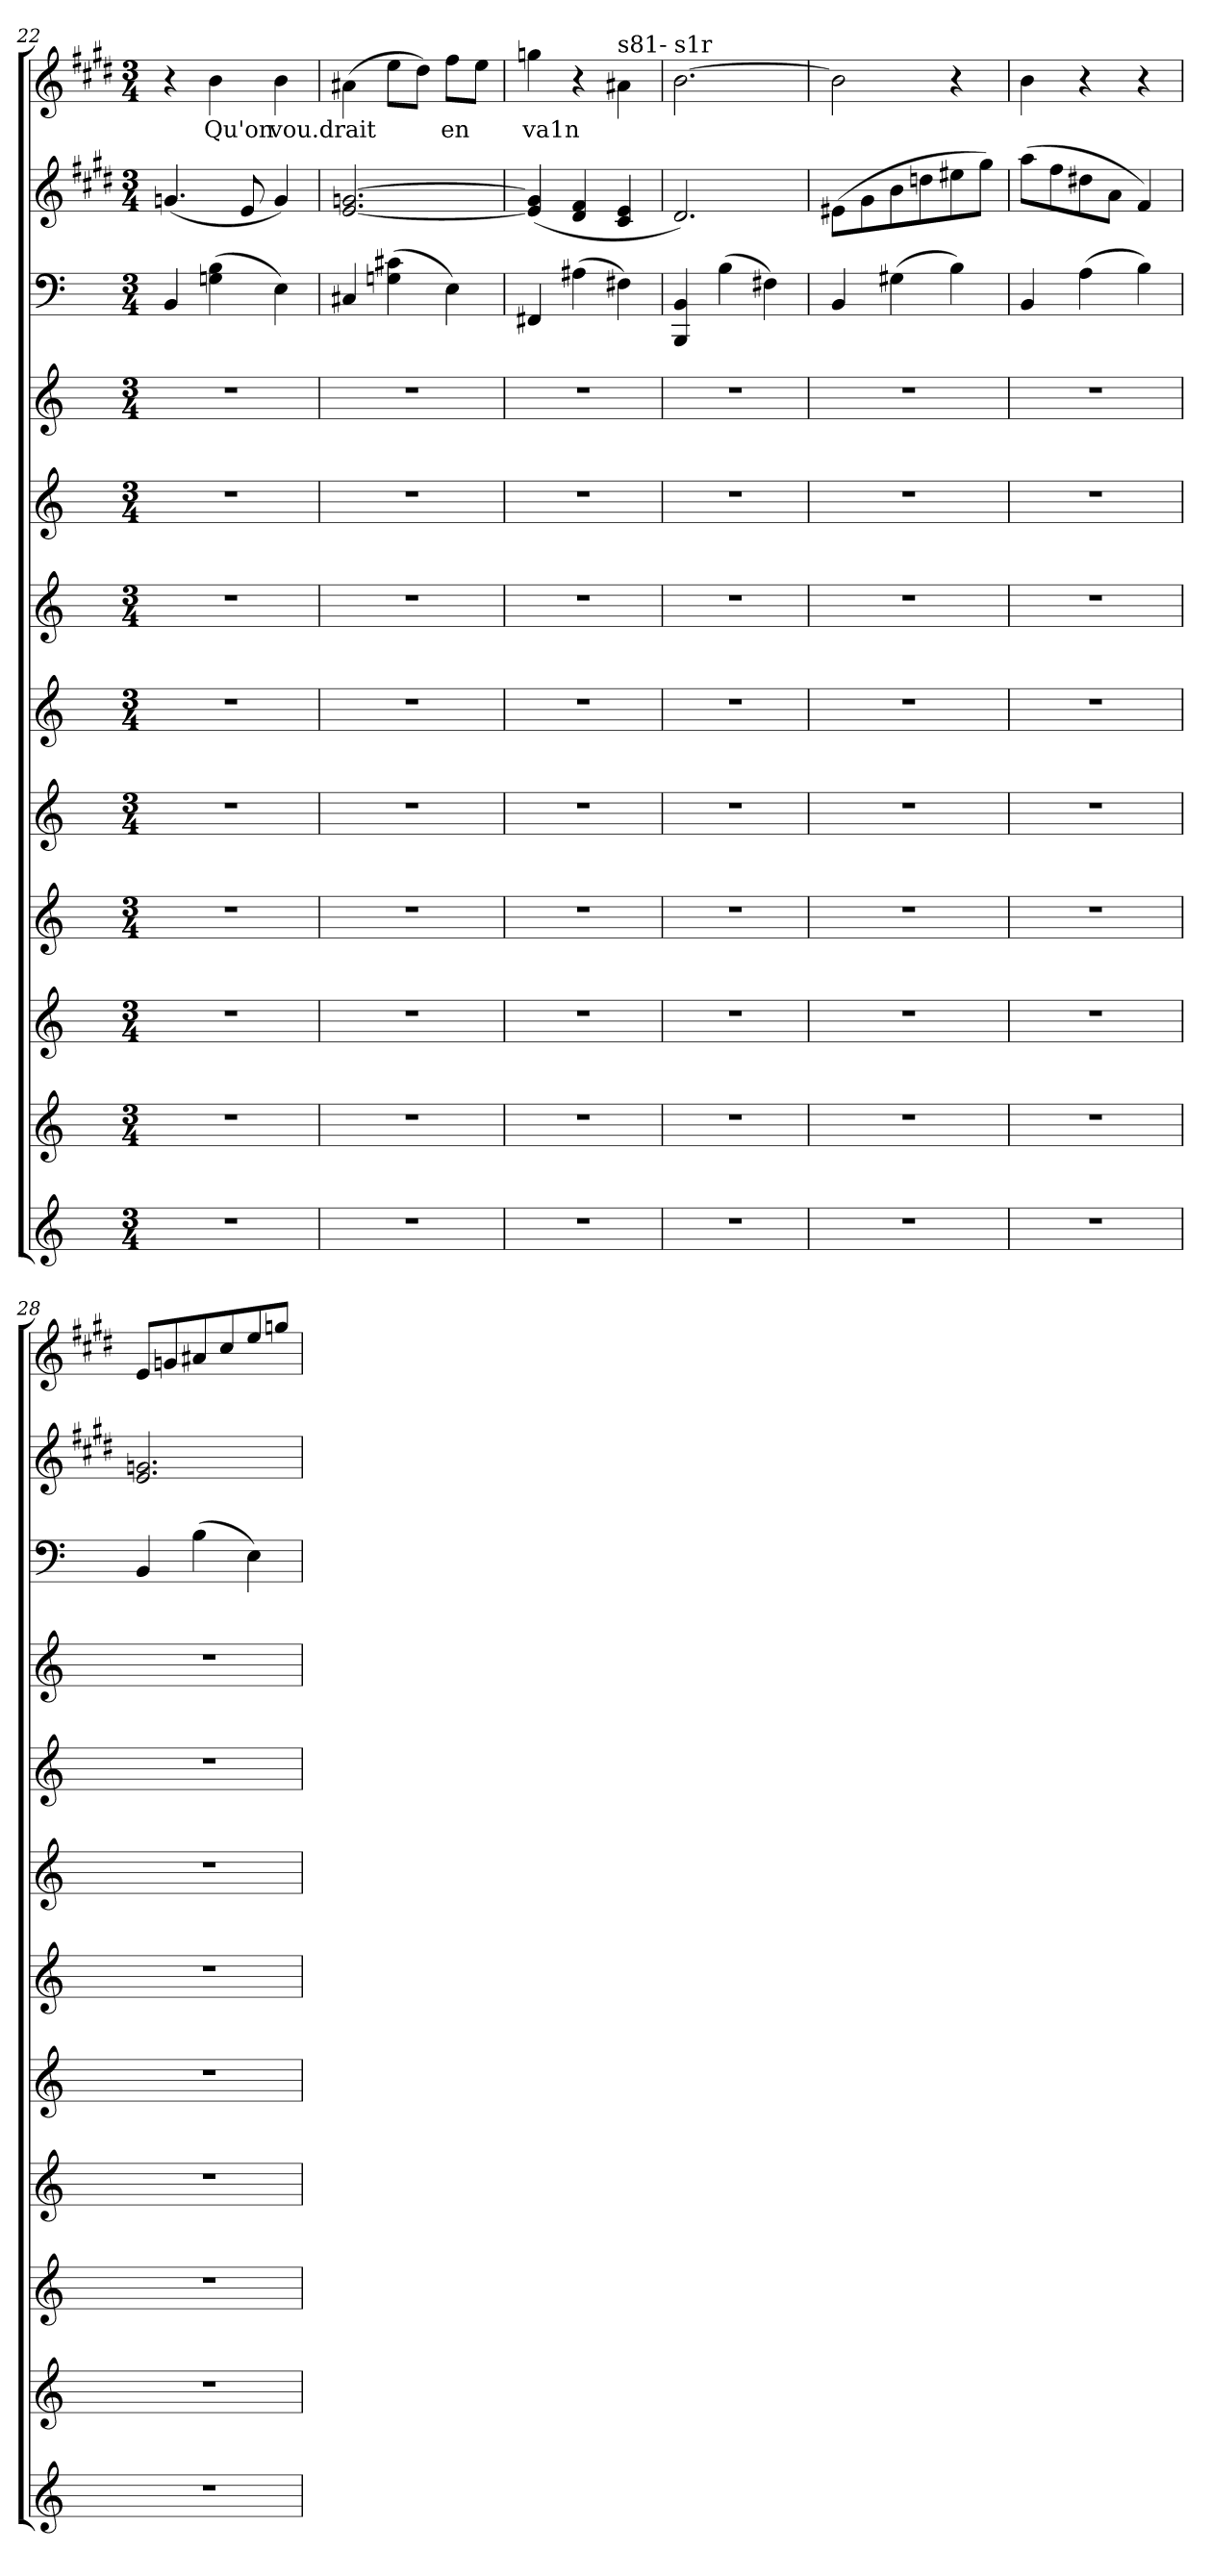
**kern	**kern	**kern	**kern	**kern	**kern	**kern	**kern	**kern	**kern	**kern	**kern	**text	**dynam
*part12	*part11	*part10	*part9	*part8	*part7	*part6	*part5	*part4	*part3	*part2	*part1	*part1	*part1
*staff12	*staff11	*staff10	*staff9	*staff8	*staff7	*staff6	*staff5	*staff4	*staff3	*staff2	*staff1	*staff1	*staff1
*clefG2	*clefG2	*clefG2	*clefG2	*clefG2	*clefG2	*clefG2	*clefG2	*clefG2	*clefF4	*clefG2	*clefG2	*	*
*k[]	*k[]	*k[]	*k[]	*k[]	*k[]	*k[]	*k[]	*k[]	*k[]	*k[f#c#g#d#]	*k[f#c#g#d#]	*	*
*C:	*C:	*C:	*C:	*C:	*C:	*C:	*C:	*C:	*C:	*E:	*E:	*	*
*M3/4	*M3/4	*M3/4	*M3/4	*M3/4	*M3/4	*M3/4	*M3/4	*M3/4	*M3/4	*M3/4	*M3/4	*	*
=22	=22	=22	=22	=22	=22	=22	=22	=22	=22	=22	=22	=22	=22
2.r	2.r	2.r	2.r	2.r	2.r	2.r	2.r	2.r	4BB/	(4.gn/	4r	.	.
.	.	.	.	.	.	.	.	.	(4Gn\ 4B\	.	4b\	Qu'on	.
.	.	.	.	.	.	.	.	.	.	8e/	.	.	.
.	.	.	.	.	.	.	.	.	4E\)	4g/)	4b\	vou.drait	.
=23	=23	=23	=23	=23	=23	=23	=23	=23	=23	=23	=23	=23	=23
2.r	2.r	2.r	2.r	2.r	2.r	2.r	2.r	2.r	4C#/	[2.e/ [2.gn/	(4a#X\	.	.
.	.	.	.	.	.	.	.	.	(4Gn\ 4c#\	.	8ee\L	.	.
.	.	.	.	.	.	.	.	.	.	.	8dd#\J)	.	.
.	.	.	.	.	.	.	.	.	4E\)	.	8ff#\L	en	.
.	.	.	.	.	.	.	.	.	.	.	8ee\J	.	.
=24	=24	=24	=24	=24	=24	=24	=24	=24	=24	=24	=24	=24	=24
2.r	2.r	2.r	2.r	2.r	2.r	2.r	2.r	2.r	4FF#/	(4e]/ 4g]/	4ggn\	va1n	.
.	.	.	.	.	.	.	.	.	(4A#X\	4d#/ 4f#/	4r	.	.
!	!	!	!	!	!	!	!	!	!	!	!LO:TX:t=s81-	!	!
.	.	.	.	.	.	.	.	.	4F#\)	4c#/ 4e/	4a#X\	.	.
=25	=25	=25	=25	=25	=25	=25	=25	=25	=25	=25	=25	=25	=25
!	!	!	!	!	!	!	!	!	!	!	!LO:TX:t=s1r	!	!
2.r	2.r	2.r	2.r	2.r	2.r	2.r	2.r	2.r	4BBB/ 4BB/	2.d#/)	[2.b\	.	.
.	.	.	.	.	.	.	.	.	(4B\	.	.	.	.
.	.	.	.	.	.	.	.	.	4F#\)	.	.	.	.
=26	=26	=26	=26	=26	=26	=26	=26	=26	=26	=26	=26	=26	=26
2.r	2.r	2.r	2.r	2.r	2.r	2.r	2.r	2.r	4BB/	(8e#X\L	2b\]	.	.
.	.	.	.	.	.	.	.	.	.	8g#\	.	.	.
.	.	.	.	.	.	.	.	.	(4G#\	8b\	.	.	.
.	.	.	.	.	.	.	.	.	.	8ddn\	.	.	.
.	.	.	.	.	.	.	.	.	4B\)	8ee#X\	4r	.	.
.	.	.	.	.	.	.	.	.	.	8gg#\J)	.	.	.
!!LO:PB:g=z
=27	=27	=27	=27	=27	=27	=27	=27	=27	=27	=27	=27	=27	=27
2.r	2.r	2.r	2.r	2.r	2.r	2.r	2.r	2.r	4BB/	(8aa\L	4b\	.	.
.	.	.	.	.	.	.	.	.	.	8ff#\	.	.	.
.	.	.	.	.	.	.	.	.	(4A\	8dd#X\	4r	.	.
.	.	.	.	.	.	.	.	.	.	8a\J	.	.	.
.	.	.	.	.	.	.	.	.	4B\)	4f#/)	4r	.	.
=28	=28	=28	=28	=28	=28	=28	=28	=28	=28	=28	=28	=28	=28
2.r	2.r	2.r	2.r	2.r	2.r	2.r	2.r	2.r	4BB/	2.e/ 2.gn/	8e/L	.	leggiero
.	.	.	.	.	.	.	.	.	.	.	8gn/	.	.
.	.	.	.	.	.	.	.	.	(4B\	.	8a#X/	.	.
.	.	.	.	.	.	.	.	.	.	.	8cc#/	.	.
.	.	.	.	.	.	.	.	.	4E\)	.	8ee/	.	.
.	.	.	.	.	.	.	.	.	.	.	8ggn/J	.	.
=	=	=	=	=	=	=	=	=	=	=	=	=	=
*-	*-	*-	*-	*-	*-	*-	*-	*-	*-	*-	*-	*-	*-
